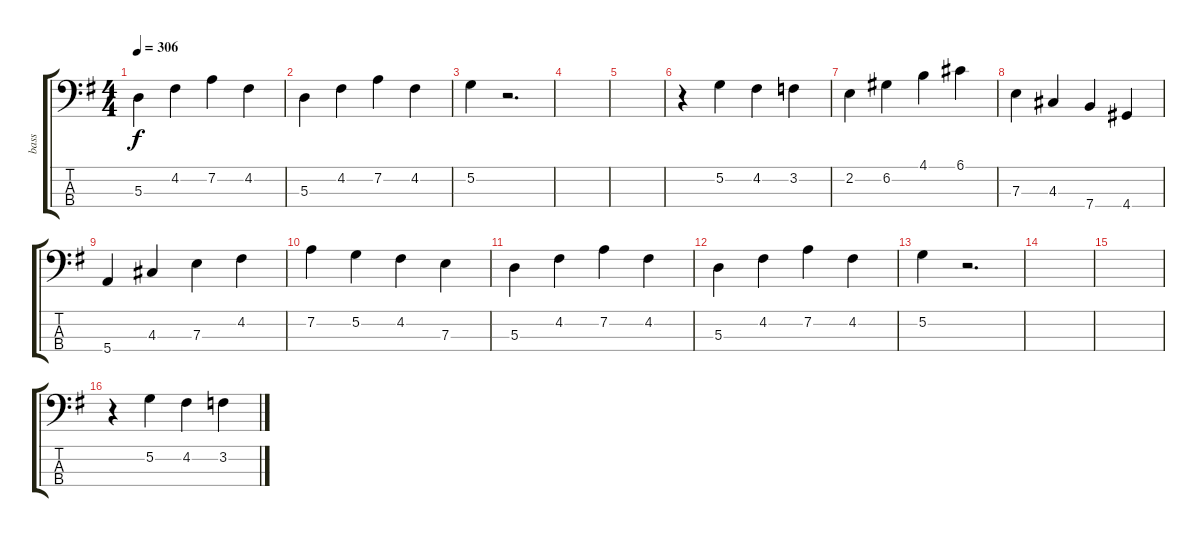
\track ("bass" "bass") {instrument electricbassfinger}
\staff {score tabs}
\tuning (G2 D2 A1 E1) {hide}
\ts (4 4)
\tempo 306
\clef f4
\ks g
5.3.4{dy f} 4.2.4 7.2.4 4.2.4 |
5.3.4 4.2.4 7.2.4 4.2.4 |
5.2.4 r.2{d} |
|
|
r.4 5.2.4 4.2.4 3.2.4 |
2.2.4 6.2.4 4.1.4 6.1.4 |
7.3.4 4.3.4 7.4.4 4.4.4 |
5.4.4 4.3.4 7.3.4 4.2.4 |
7.2.4 5.2.4 4.2.4 7.3.4 |
5.3.4 4.2.4 7.2.4 4.2.4 |
5.3.4 4.2.4 7.2.4 4.2.4 |
5.2.4 r.2{d} |
|
|
r.4 5.2.4 4.2.4 3.2.4
